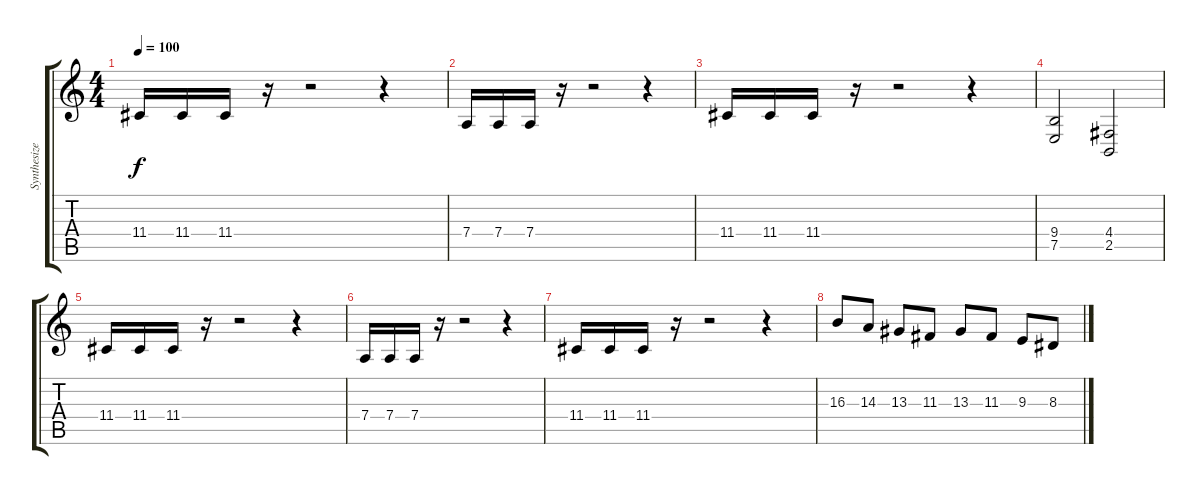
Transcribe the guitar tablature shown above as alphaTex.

\track ("Synthesizer" "Synthesize") {instrument churchorgan}
\staff {score tabs}
\tuning (E4 B3 G3 D3 A2 E2) {hide}
\ts (4 4)
\tempo 100
\clef g2
\ks c
11.4.16{dy f instrument churchorgan} 11.4.16 11.4.16 r.16 r.2 r.4 |
7.4.16 7.4.16 7.4.16 r.16 r.2 r.4 |
11.4.16 11.4.16 11.4.16 r.16 r.2 r.4 |
(9.4 7.5).2 (4.4 2.5).2 |
11.4.16 11.4.16 11.4.16 r.16 r.2 r.4 |
7.4.16 7.4.16 7.4.16 r.16 r.2 r.4 |
11.4.16 11.4.16 11.4.16 r.16 r.2 r.4 |
16.3.8 14.3.8 13.3.8 11.3.8 13.3.8 11.3.8 9.3.8 8.3.8
